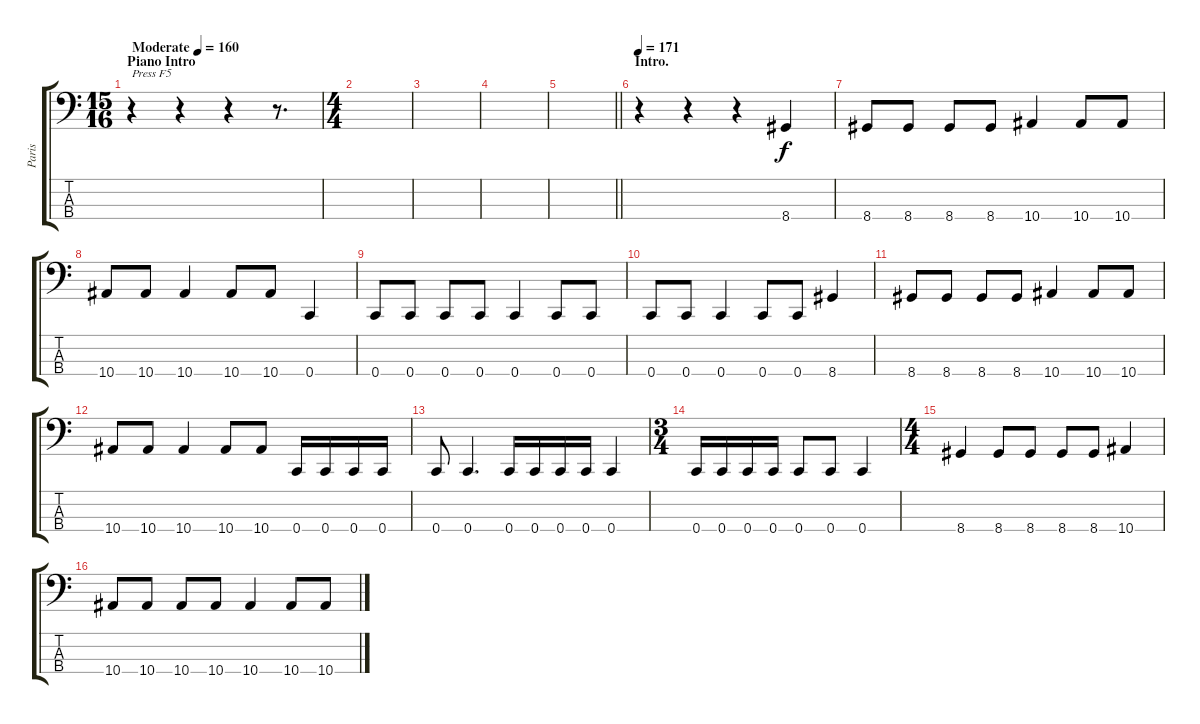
\track ("Paris" "Paris") {instrument electricbasspick}
\staff {score tabs}
\tuning (F2 C2 G1 C1) {hide}
\ts (15 16)
\section ("" "Piano Intro")
\tempo (160 "Moderate")
\clef f4
\ks c
r.4{txt "Press F5" dy f instrument electricbasspick} r.4 r.4 r.8{d} |
\ts (4 4)
|
|
|
\barLineRight lightlight
|
\section ("" "Intro.")
\tempo 171
r.4 r.4 r.4 8.4.4 |
8.4.8 8.4.8 8.4.8 8.4.8 10.4.4 10.4.8 10.4.8 |
10.4.8 10.4.8 10.4.4 10.4.8 10.4.8 0.4.4 |
0.4.8 0.4.8 0.4.8 0.4.8 0.4.4 0.4.8 0.4.8 |
0.4.8 0.4.8 0.4.4 0.4.8 0.4.8 8.4.4 |
8.4.8 8.4.8 8.4.8 8.4.8 10.4.4 10.4.8 10.4.8 |
10.4.8 10.4.8 10.4.4 10.4.8 10.4.8 0.4.16 0.4.16 0.4.16 0.4.16 |
0.4.8 0.4.4{d} 0.4.16 0.4.16 0.4.16 0.4.16 0.4.4 |
\ts (3 4)
0.4.16 0.4.16 0.4.16 0.4.16 0.4.8 0.4.8 0.4.4 |
\ts (4 4)
8.4.4 8.4.8 8.4.8 8.4.8 8.4.8 10.4.4 |
10.4.8 10.4.8 10.4.8 10.4.8 10.4.4 10.4.8 10.4.8
